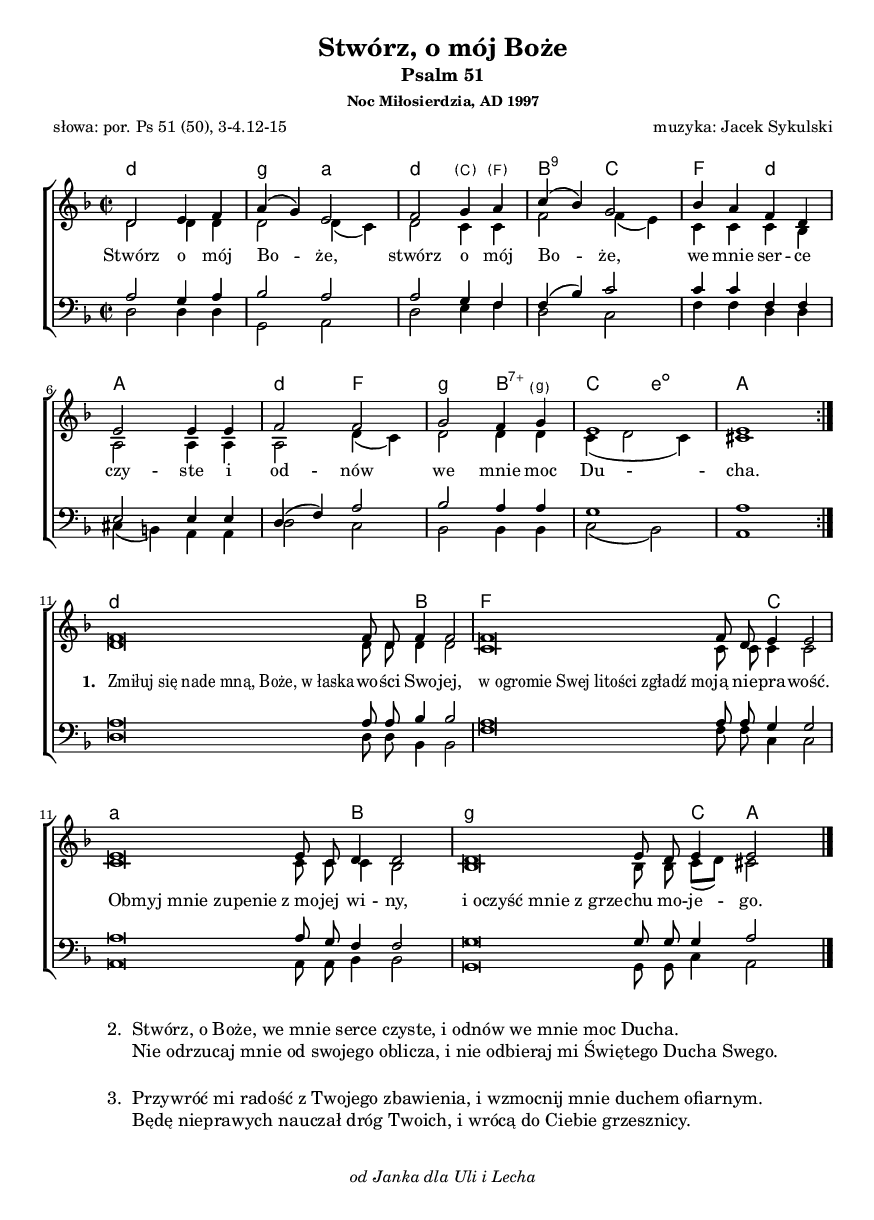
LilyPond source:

\paper {
  #(set-paper-size "a5")
  page-count = 1
  left-margin = 9\mm
  bottom-margin = 7\mm
  ragged-last-bottom = ##f
  top-markup-spacing #'basic-distance = #4
  markup-system-spacing #'basic-distance = #22
  score-markup-spacing #'basic-distance = #9
}

\header	{
  title = "Stwórz, o mój Boże"
  subtitle = "Psalm 51"
  subsubtitle = "Noc Miłosierdzia, AD 1997"
  poet = "słowa: por. Ps 51 (50), 3-4.12-15"
  composer = "muzyka: Jacek Sykulski"
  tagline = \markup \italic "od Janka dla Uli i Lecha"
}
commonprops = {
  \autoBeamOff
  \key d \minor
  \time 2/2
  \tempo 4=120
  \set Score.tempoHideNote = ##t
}
#(set-global-staff-size 14)
%--------------------------------MELODY--------------------------------
sopranomelody = \relative c'' {
  \repeat volta 2 {
    d,2 e4 f | a( g) e2 |
    f g4 a | c( bes) g2 |
    bes4 a f d | e2 e4 e
    f2 f | g f4 g | e1 | e
  }
  \cadenzaOn
  f\breve f8 d f4 f2 \cadenzaOff \bar"|"
  \cadenzaOn
  f\breve f8 d e4 e2 \cadenzaOff \bar"|"
  \cadenzaOn
  e\breve e8 c d4 d2 \cadenzaOff \bar"|"
  \cadenzaOn
  d\breve e8 d e4 e2 \cadenzaOff \bar"|."
}
altomelody = \relative f' {
  \repeat volta 2 {
    d2 d4 d | d2 d4( c) |
    d2 c4 c | f2 f4( e) |
    c c c bes | a2 a4 a |
    a2 d4( c) | d2 d4 d | c4( d2 c4) | cis1
  }
  d\breve d8 d d4 d2 |
  c\breve c8 c c4 c2 |
  c\breve c8 c c4 bes2 |
  bes\breve bes8 bes c([ d)] cis2 |
}
tenormelody = \relative c' {
  \repeat volta 2 {
    a2 g4 a | bes2 a |
    a g4 f | f( bes) c2 |
    c4 c f, f | e2 e4 e |
    d( f) a2 | bes a4 a | g1 | a
  }
  a\breve a8 a bes4 bes2 |
  a\breve a8 a g4 g2 |
  a\breve a8 g f4 f2 |
  g\breve g8 g g4 a2 |
}
bassmelody = \relative f {
  \repeat volta 2 {
    d2 d4 d | g,2 a |
    d e4 f | d2 c |
    f4 f d d | cis( b) a a |
    d2 c | bes bes4 bes | c2( bes) |a1
  }
  d\breve d8 d bes4 bes2 |
  f'\breve f8 f c4 c2 |
  a\breve a8 a bes4 bes2 |
  g\breve g8 g c4 a2 |
}

small = {
  \override ParenthesesItem #'font-size = #-1
  \once \override ChordName #'font-size = #-1
}

akordy = \chordmode {
  \set chordNameLowercaseMinor = ##t
  \set majorSevenSymbol = \markup { 7+ }

  \repeat volta 2 {
    d1:m g2:m a:m d2:m \small \parenthesize c4 \small \parenthesize f4 bes2:9 c2
    f2 d2:m
    a1 d2:m f2
    g2:m bes4:maj7 \small \parenthesize g4:m c2 e2:dim
    a1
  }
  d\breve:m s4 bes2.
  f\breve s4 c2.
  a\breve:m s4 bes2.
  g\breve:m s4 c4 a
}
%--------------------------------LYRICS--------------------------------
text = \lyricmode {
  Stwórz o mój Bo -- że, stwórz o mój Bo -- że, we mnie ser -- ce czy -- ste i od -- nów we mnie moc Du -- cha.
  \set stanza = "1. "
  \once \override LyricText #'self-alignment-X = #LEFT \markup \scale #'(0.85 . 1) "Zmiłuj się nade mną, Boże, w łaska" -- wo -- ści Swo -- jej,
  \once \override LyricText #'self-alignment-X = #LEFT \markup \scale #'(0.87 . 1) "w ogromie Swej litości zgładź mo" -- ją nie -- pra -- wość.
  \once \override LyricText #'self-alignment-X = #LEFT "Obmyj mnie zupenie" z_mo -- jej wi -- ny,
  \once \override LyricText #'self-alignment-X = #LEFT "i oczyść mnie z grze" -- chu mo -- je -- go.
}

stanzas = \markup {
  \fill-line {
    \large {
      \hspace #0.1
      \column {
        \line {
          "2. "
          \column	{
            "Stwórz, o Boże, we mnie serce czyste, i odnów we mnie moc Ducha."
            "Nie odrzucaj mnie od swojego oblicza, i nie odbieraj mi Świętego Ducha Swego."
          }
        }
        \vspace #1
        \line {
          "3. "
          \column {
            "Przywróć mi radość z Twojego zbawienia, i wzmocnij mnie duchem ofiarnym."
            "Będę nieprawych nauczał dróg Twoich, i wrócą do Ciebie grzesznicy."
          }
        }
        \vspace #1.5
      }
      \hspace #0.1
    }
  }
}
%--------------------------------ALL-FILE VARIABLE--------------------------------

fourstaveschoir = {
  \new ChoirStaff <<
    \new ChordNames { \germanChords \akordy }
    \new Staff = women <<
      \clef treble
      \new Voice = soprano {
        \voiceOne
        \commonprops
        \sopranomelody
      }
      \new Voice = alto {
        \voiceTwo
        \commonprops
        \altomelody
      }
    >>
    \new Lyrics = lyrics \with {
      fontSize = 0
      \override VerticalAxisGroup #'staff-affinity = UP
      }
      \lyricsto soprano \text

      \new Staff = men <<
      \clef bass
      \new Voice = tenor {
      \voiceOne
      \commonprops
      \tenormelody
      }
      \new Voice = bass {
      \voiceTwo
      \commonprops
      \bassmelody
      }
      >>
      >>
      }

      %---------------------------------MIDI---------------------------------
      \score {
      \unfoldRepeats \fourstaveschoir
      \midi {
      \context {
      \Staff \remove "Staff_performer"
    }
    \context {
      \Voice
      \consists "Staff_performer"
      \remove "Dynamic_performer"
    }
  }
}

%--------------------------------LAYOUT--------------------------------
\score {
  \fourstaveschoir
  \layout {
    indent = 0\cm
  }
}

\stanzas
